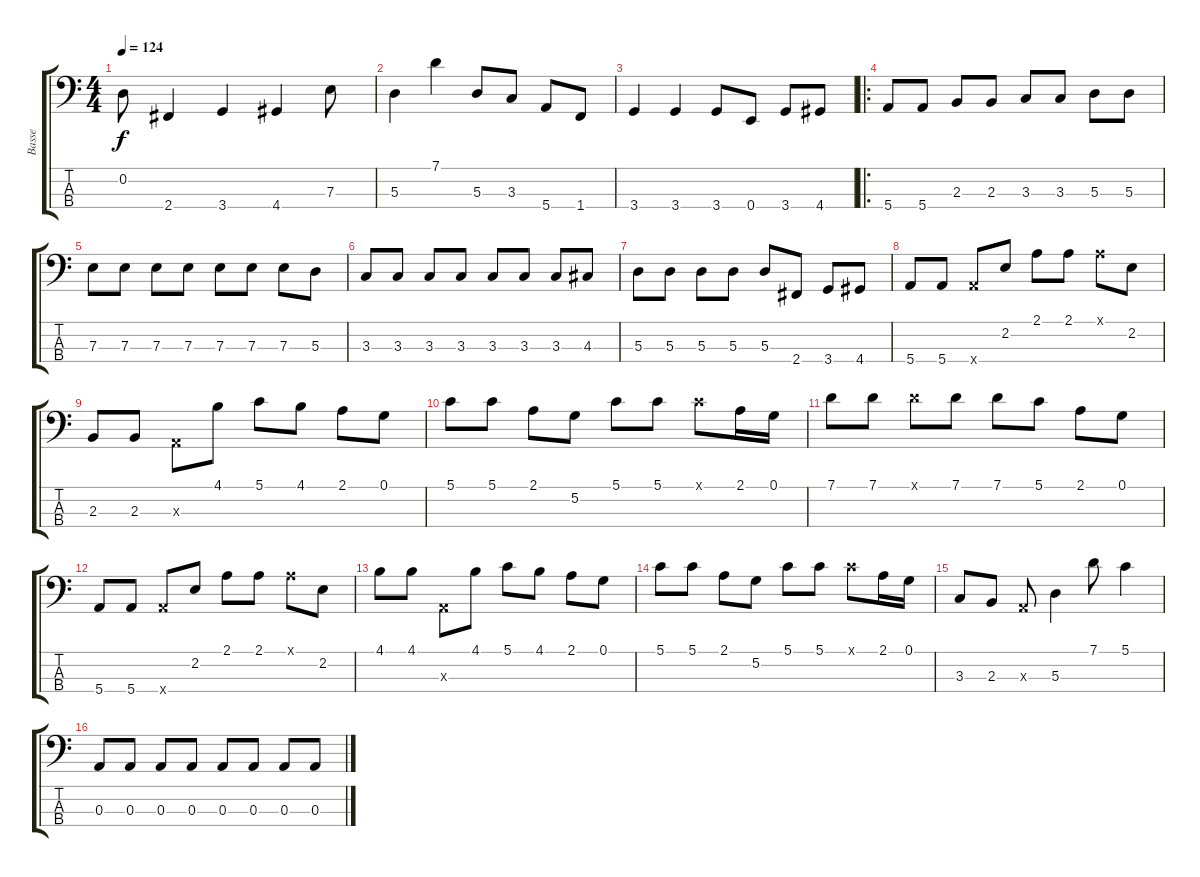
\track ("Basse" "Basse") {instrument electricbassfinger}
\staff {score tabs}
\tuning (G2 D2 A1 E1) {hide}
\ts (4 4)
\tempo 124
\clef f4
\ks c
0.2.8{dy f} 2.4.4 3.4.4 4.4.4 7.3.8 |
5.3.4 7.1.4 5.3.8 3.3.8 5.4.8 1.4.8 |
3.4.4 3.4.4 3.4.8 0.4.8 3.4.8 4.4.8 |
\ro
5.4.8 5.4.8 2.3.8 2.3.8 3.3.8 3.3.8 5.3.8 5.3.8 |
7.3.8 7.3.8 7.3.8 7.3.8 7.3.8 7.3.8 7.3.8 5.3.8 |
3.3.8 3.3.8 3.3.8 3.3.8 3.3.8 3.3.8 3.3.8 4.3.8 |
5.3.8 5.3.8 5.3.8 5.3.8 5.3.8 2.4.8 3.4.8 4.4.8 |
5.4.8 5.4.8 5.4{x}.8 2.2.8 2.1.8 2.1.8 2.1{x}.8 2.2.8 |
2.3.8 2.3.8 0.3{x}.8 4.1.8 5.1.8 4.1.8 2.1.8 0.1.8 |
5.1.8 5.1.8 2.1.8 5.2.8 5.1.8 5.1.8 5.1{x}.8 2.1.16 0.1.16 |
7.1.8 7.1.8 7.1{x}.8 7.1.8 7.1.8 5.1.8 2.1.8 0.1.8 |
5.4.8 5.4.8 5.4{x}.8 2.2.8 2.1.8 2.1.8 2.1{x}.8 2.2.8 |
4.1.8 4.1.8 0.3{x}.8 4.1.8 5.1.8 4.1.8 2.1.8 0.1.8 |
5.1.8 5.1.8 2.1.8 5.2.8 5.1.8 5.1.8 5.1{x}.8 2.1.16 0.1.16 |
3.3.8 2.3.8 0.3{x}.8 5.3.4 7.1.8 5.1.4 |
0.3.8 0.3.8 0.3.8 0.3.8 0.3.8 0.3.8 0.3.8 0.3.8
